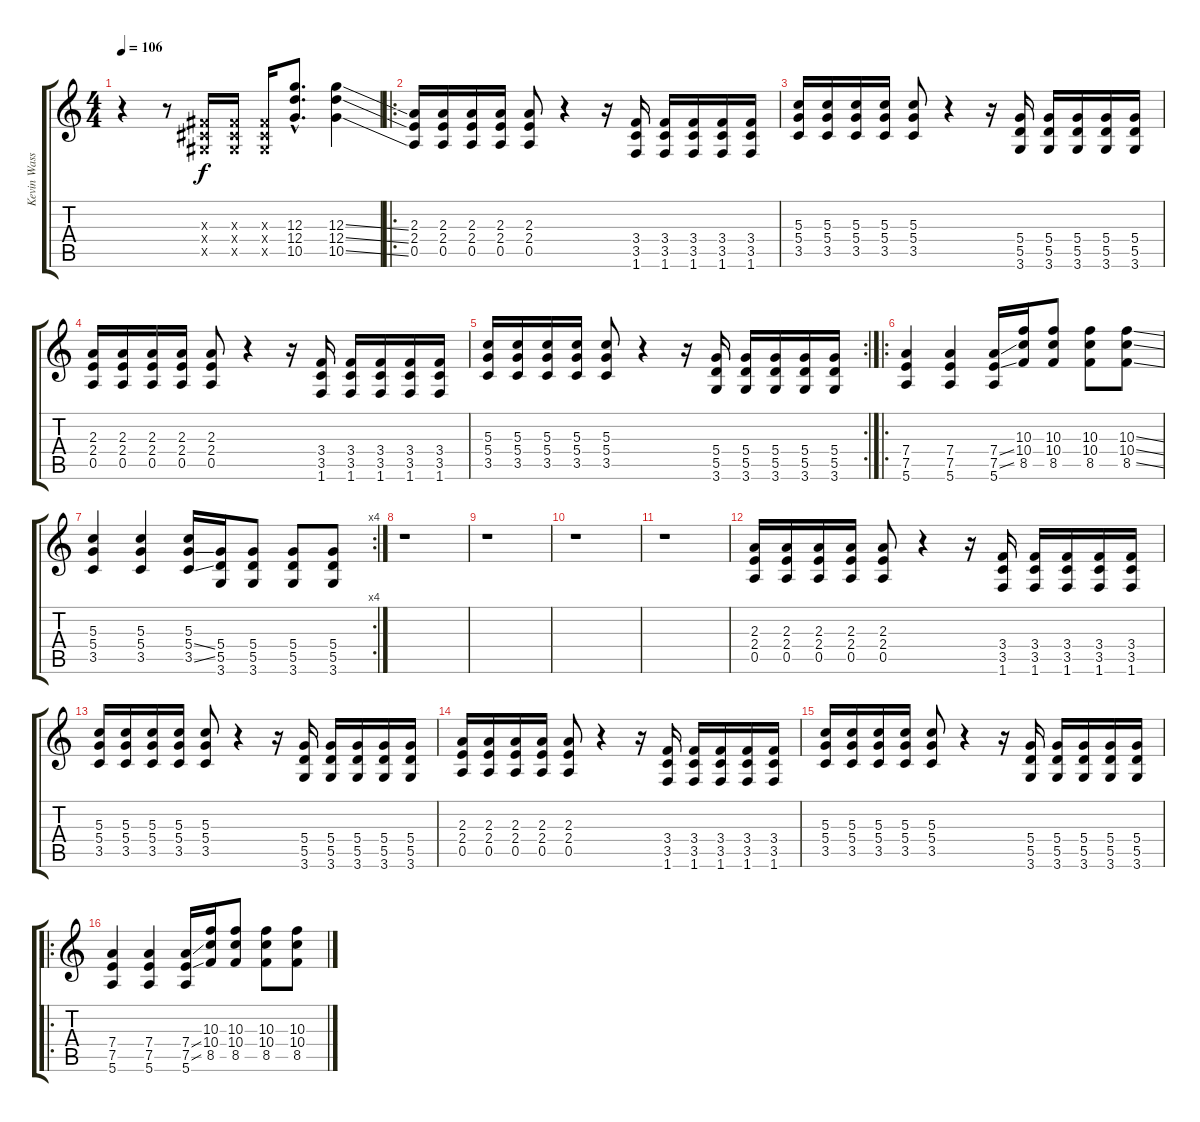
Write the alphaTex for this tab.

\track ("Kevin Wasserman - Guitar" "Kevin Wass") {instrument overdrivenguitar}
\staff {score tabs}
\tuning (E4 B3 G3 D3 A2 E2) {hide}
\ts (4 4)
\tempo 106
\clef g2
\ks c
r.4{dy f} r.8 (-1.3{x} -1.4{x} -1.5{x}).16 (-1.3{x} -1.4{x} -1.5{x}).16 (-1.3{x} -1.4{x} -1.5{x}).16 (12.3{hac} 12.4{hac} 10.5{hac}).8{d} (12.3{ss} 12.4{ss} 10.5{ss}).4 |
\ro
(2.3 2.4 0.5).16 (2.3 2.4 0.5).16 (2.3 2.4 0.5).16 (2.3 2.4 0.5).16 (2.3 2.4 0.5).8 r.4 r.16 (3.4 3.5 1.6).16 (3.4 3.5 1.6).16 (3.4 3.5 1.6).16 (3.4 3.5 1.6).16 (3.4 3.5 1.6).16 |
(5.3 5.4 3.5).16 (5.3 5.4 3.5).16 (5.3 5.4 3.5).16 (5.3 5.4 3.5).16 (5.3 5.4 3.5).8 r.4 r.16 (5.4 5.5 3.6).16 (5.4 5.5 3.6).16 (5.4 5.5 3.6).16 (5.4 5.5 3.6).16 (5.4 5.5 3.6).16 |
(2.3 2.4 0.5).16 (2.3 2.4 0.5).16 (2.3 2.4 0.5).16 (2.3 2.4 0.5).16 (2.3 2.4 0.5).8 r.4 r.16 (3.4 3.5 1.6).16 (3.4 3.5 1.6).16 (3.4 3.5 1.6).16 (3.4 3.5 1.6).16 (3.4 3.5 1.6).16 |
\rc 2
(5.3 5.4 3.5).16 (5.3 5.4 3.5).16 (5.3 5.4 3.5).16 (5.3 5.4 3.5).16 (5.3 5.4 3.5).8 r.4 r.16 (5.4 5.5 3.6).16 (5.4 5.5 3.6).16 (5.4 5.5 3.6).16 (5.4 5.5 3.6).16 (5.4 5.5 3.6).16 |
\ro
(7.4 7.5 5.6).4 (7.4 7.5 5.6).4 (7.4{ss} 7.5{ss} 5.6).16 (10.3 10.4 8.5).16 (10.3 10.4 8.5).8 (10.3 10.4 8.5).8 (10.3{ss} 10.4{ss} 8.5{ss}).8 |
\rc 4
(5.3 5.4 3.5).4 (5.3 5.4 3.5).4 (5.3 5.4{ss} 3.5{ss}).16 (5.4 5.5 3.6).16 (5.4 5.5 3.6).8 (5.4 5.5 3.6).8 (5.4 5.5 3.6).8 |
r.1 |
r.1 |
r.1 |
r.1 |
(2.3 2.4 0.5).16 (2.3 2.4 0.5).16 (2.3 2.4 0.5).16 (2.3 2.4 0.5).16 (2.3 2.4 0.5).8 r.4 r.16 (3.4 3.5 1.6).16 (3.4 3.5 1.6).16 (3.4 3.5 1.6).16 (3.4 3.5 1.6).16 (3.4 3.5 1.6).16 |
(5.3 5.4 3.5).16 (5.3 5.4 3.5).16 (5.3 5.4 3.5).16 (5.3 5.4 3.5).16 (5.3 5.4 3.5).8 r.4 r.16 (5.4 5.5 3.6).16 (5.4 5.5 3.6).16 (5.4 5.5 3.6).16 (5.4 5.5 3.6).16 (5.4 5.5 3.6).16 |
(2.3 2.4 0.5).16 (2.3 2.4 0.5).16 (2.3 2.4 0.5).16 (2.3 2.4 0.5).16 (2.3 2.4 0.5).8 r.4 r.16 (3.4 3.5 1.6).16 (3.4 3.5 1.6).16 (3.4 3.5 1.6).16 (3.4 3.5 1.6).16 (3.4 3.5 1.6).16 |
(5.3 5.4 3.5).16 (5.3 5.4 3.5).16 (5.3 5.4 3.5).16 (5.3 5.4 3.5).16 (5.3 5.4 3.5).8 r.4 r.16 (5.4 5.5 3.6).16 (5.4 5.5 3.6).16 (5.4 5.5 3.6).16 (5.4 5.5 3.6).16 (5.4 5.5 3.6).16 |
\ro
(7.4 7.5 5.6).4 (7.4 7.5 5.6).4 (7.4{ss} 7.5{ss} 5.6).16 (10.3 10.4 8.5).16 (10.3 10.4 8.5).8 (10.3 10.4 8.5).8 (10.3{ss} 10.4{ss} 8.5{ss}).8
